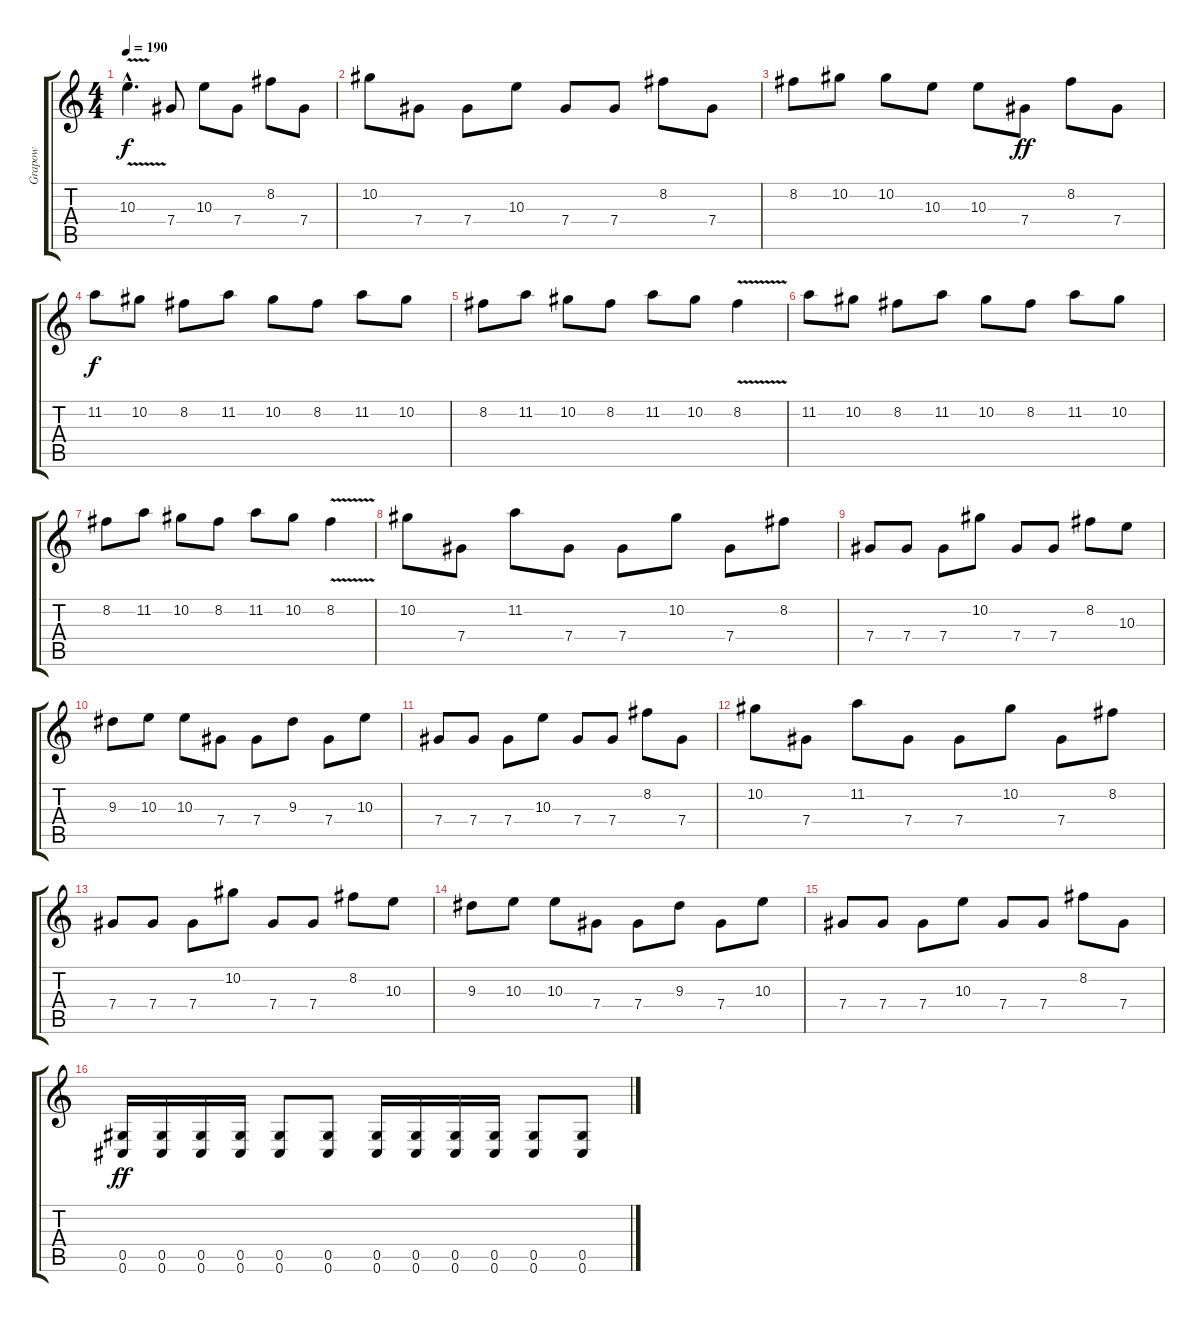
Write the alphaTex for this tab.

\track ("Grapow" "Grapow") {instrument overdrivenguitar}
\staff {score tabs}
\tuning (Eb4 Bb3 Gb3 Db3 Ab2 Db2) {hide}
\ts (4 4)
\tempo 190
\clef g2
\ks c
10.3{v hac}.4{d dy f} 7.4.8 10.3.8 7.4.8 8.2.8 7.4.8 |
10.2.8 7.4.8 7.4.8 10.3.8 7.4.8 7.4.8 8.2.8 7.4.8 |
8.2.8 10.2.8 10.2.8 10.3.8 10.3.8 7.4.8{dy ff} 8.2.8 7.4.8 |
11.2.8{dy f} 10.2.8 8.2.8 11.2.8 10.2.8 8.2.8 11.2.8 10.2.8 |
8.2.8 11.2.8 10.2.8 8.2.8 11.2.8 10.2.8 8.2{v}.4 |
11.2.8 10.2.8 8.2.8 11.2.8 10.2.8 8.2.8 11.2.8 10.2.8 |
8.2.8 11.2.8 10.2.8 8.2.8 11.2.8 10.2.8 8.2{v}.4 |
10.2.8 7.4.8 11.2.8 7.4.8 7.4.8 10.2.8 7.4.8 8.2.8 |
7.4.8 7.4.8 7.4.8 10.2.8 7.4.8 7.4.8 8.2.8 10.3.8 |
9.3.8 10.3.8 10.3.8 7.4.8 7.4.8 9.3.8 7.4.8 10.3.8 |
7.4.8 7.4.8 7.4.8 10.3.8 7.4.8 7.4.8 8.2.8 7.4.8 |
10.2.8 7.4.8 11.2.8 7.4.8 7.4.8 10.2.8 7.4.8 8.2.8 |
7.4.8 7.4.8 7.4.8 10.2.8 7.4.8 7.4.8 8.2.8 10.3.8 |
9.3.8 10.3.8 10.3.8 7.4.8 7.4.8 9.3.8 7.4.8 10.3.8 |
7.4.8 7.4.8 7.4.8 10.3.8 7.4.8 7.4.8 8.2.8 7.4.8 |
(0.5 0.6).16{dy ff} (0.5 0.6).16 (0.5 0.6).16 (0.5 0.6).16 (0.5 0.6).8 (0.5 0.6).8 (0.5 0.6).16 (0.5 0.6).16 (0.5 0.6).16 (0.5 0.6).16 (0.5 0.6).8 (0.5 0.6).8
